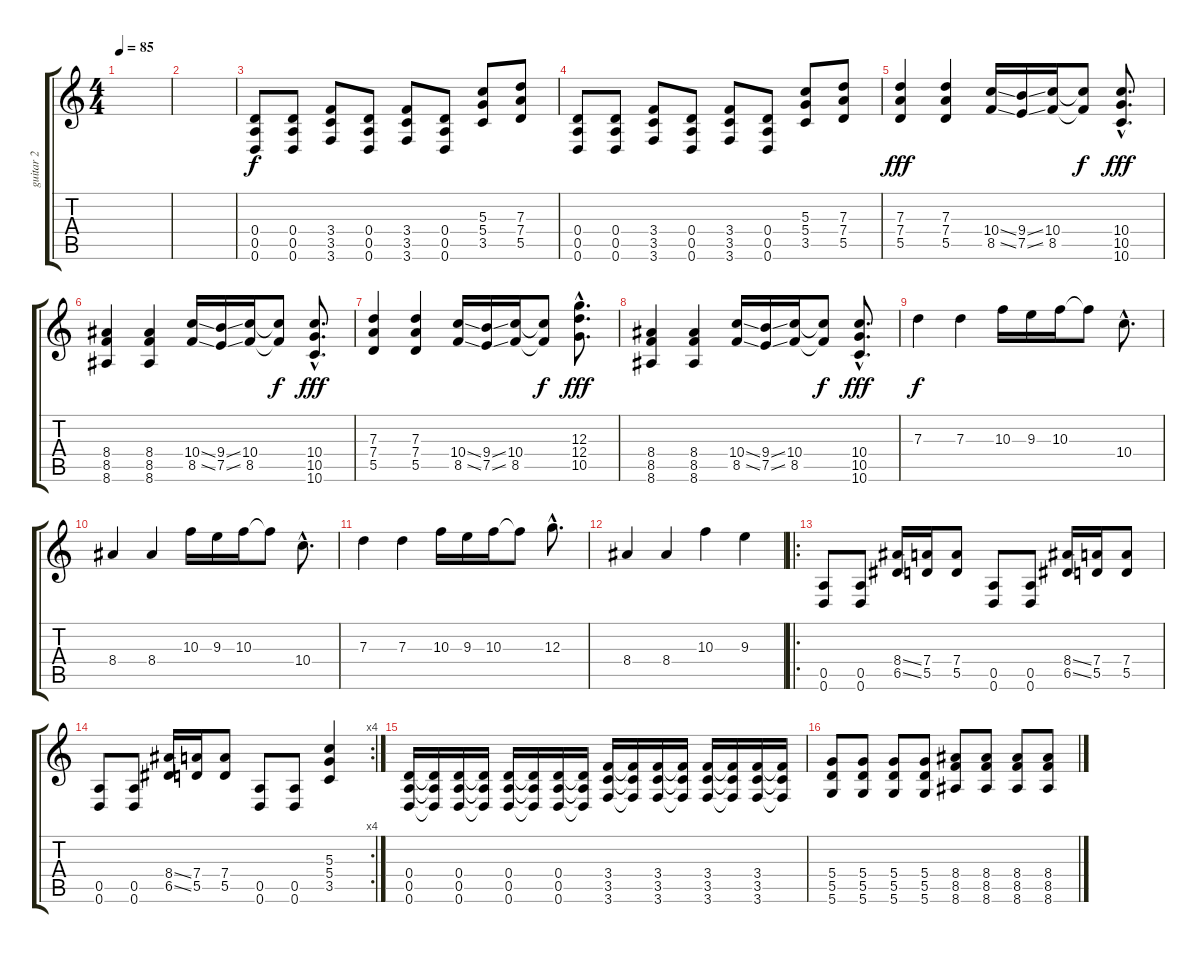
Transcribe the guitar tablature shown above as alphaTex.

\track ("guitar 2" "guitar 2") {instrument distortionguitar}
\staff {score tabs}
\tuning (E4 B3 G3 D3 A2 D2) {hide}
\ts (4 4)
\tempo 85
\clef g2
\ks c
|
|
(0.4 0.5 0.6).8 (0.4 0.5 0.6).8 (3.4 3.5 3.6).8 (0.4 0.5 0.6).8 (3.4 3.5 3.6).8 (0.4 0.5 0.6).8 (5.3 5.4 3.5).8 (7.3 7.4 5.5).8 |
(0.4 0.5 0.6).8 (0.4 0.5 0.6).8 (3.4 3.5 3.6).8 (0.4 0.5 0.6).8 (3.4 3.5 3.6).8 (0.4 0.5 0.6).8 (5.3 5.4 3.5).8 (7.3 7.4 5.5).8 |
(7.3 7.4 5.5).4{dy fff} (7.3 7.4 5.5).4 (10.4{ss} 8.5{ss}).16 (9.4{ss} 7.5{ss}).16 (10.4 8.5).16 (10.4{t} 8.5{t}).8{dy f} (10.4{hac} 10.5{hac} 10.6{hac}).8{d dy fff} |
(8.4 8.5 8.6).4 (8.4 8.5 8.6).4 (10.4{ss} 8.5{ss}).16 (9.4{ss} 7.5{ss}).16 (10.4 8.5).16 (10.4{t} 8.5{t}).8{dy f} (10.4{hac} 10.5{hac} 10.6{hac}).8{d dy fff} |
(7.3 7.4 5.5).4 (7.3 7.4 5.5).4 (10.4{ss} 8.5{ss}).16 (9.4{ss} 7.5{ss}).16 (10.4 8.5).16 (10.4{t} 8.5{t}).8{dy f} (12.3{hac} 12.4{hac} 10.5{hac}).8{d dy fff} |
(8.4 8.5 8.6).4 (8.4 8.5 8.6).4 (10.4{ss} 8.5{ss}).16 (9.4{ss} 7.5{ss}).16 (10.4 8.5).16 (10.4{t} 8.5{t}).8{dy f} (10.4{hac} 10.5{hac} 10.6{hac}).8{d dy fff} |
7.3.4{dy f volume 16} 7.3.4 10.3.16 9.3.16 10.3.16 10.3{t}.8 10.4{hac}.8{d} |
8.4.4 8.4.4 10.3.16 9.3.16 10.3.16 10.3{t}.8 10.4{hac}.8{d} |
7.3.4 7.3.4 10.3.16 9.3.16 10.3.16 10.3{t}.8 12.3{hac}.8{d} |
8.4.4 8.4.4 10.3.4 9.3.4 |
\ro
(0.5 0.6).8{volume 12 balance 10} (0.5 0.6).8 (8.4{ss} 6.5{ss}).16 (7.4 5.5).16 (7.4 5.5).8 (0.5 0.6).8 (0.5 0.6).8 (8.4{ss} 6.5{ss}).16 (7.4 5.5).16 (7.4 5.5).8 |
\rc 4
(0.5 0.6).8 (0.5 0.6).8 (8.4{ss} 6.5{ss}).16 (7.4 5.5).16 (7.4 5.5).8 (0.5 0.6).8 (0.5 0.6).8 (5.3 5.4 3.5).4 |
(0.4 0.5 0.6).16 (0.4{t} 0.5{t} 0.6{t}).16 (0.4 0.5 0.6).16 (0.4{t} 0.5{t} 0.6{t}).16 (0.4 0.5 0.6).16 (0.4{t} 0.5{t} 0.6{t}).16 (0.4 0.5 0.6).16 (0.4{t} 0.5{t} 0.6{t}).16 (3.4 3.5 3.6).16 (3.4{t} 3.5{t} 3.6{t}).16 (3.4 3.5 3.6).16 (3.4{t} 3.5{t} 3.6{t}).16 (3.4 3.5 3.6).16 (3.4{t} 3.5{t} 3.6{t}).16 (3.4 3.5 3.6).16 (3.4{t} 3.5{t} 3.6{t}).16 |
(5.4 5.5 5.6).8 (5.4 5.5 5.6).8 (5.4 5.5 5.6).8 (5.4 5.5 5.6).8 (8.4 8.5 8.6).8 (8.4 8.5 8.6).8 (8.4 8.5 8.6).8 (8.4 8.5 8.6).8
